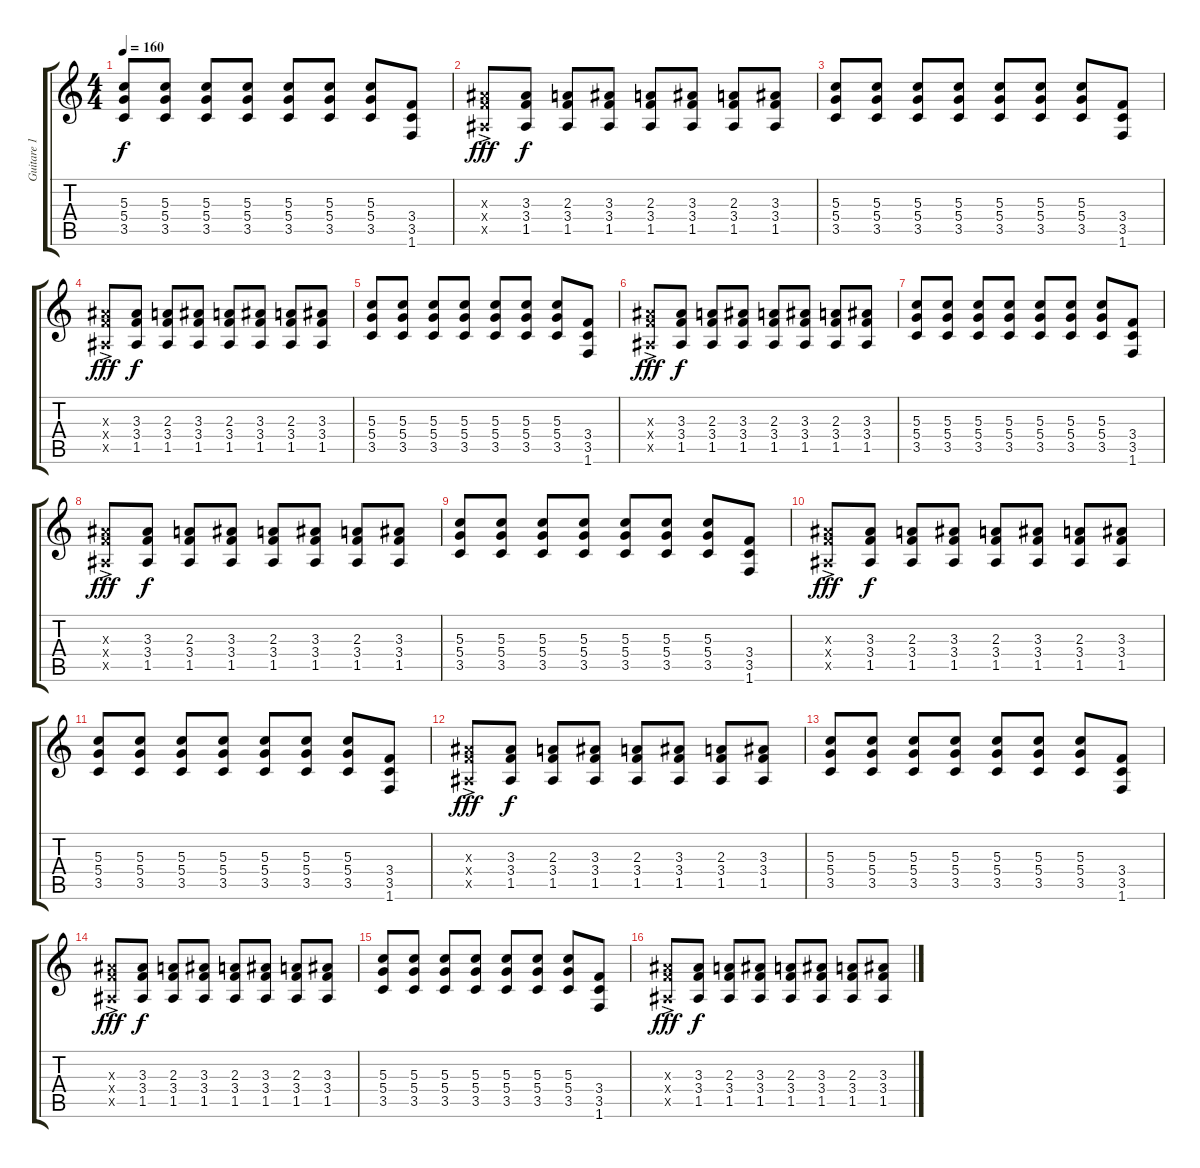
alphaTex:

\track ("Guitare 1" "Guitare 1") {instrument overdrivenguitar}
\staff {score tabs}
\tuning (E4 B3 G3 D3 A2 E2) {hide}
\ts (4 4)
\tempo 160
\clef g2
\ks c
(5.3 5.4 3.5).8{dy f instrument overdrivenguitar} (5.3 5.4 3.5).8 (5.3 5.4 3.5).8{instrument distortionguitar} (5.3 5.4 3.5).8{instrument overdrivenguitar} (5.3 5.4 3.5).8 (5.3 5.4 3.5).8{instrument distortionguitar} (5.3 5.4 3.5).8{instrument overdrivenguitar} (3.4 3.5 1.6).8{instrument distortionguitar} |
(3.3{ac x} 3.4{ac x} 1.5{ac x}).8{dy fff} (3.3 3.4 1.5).8{dy f instrument distortionguitar} (2.3 3.4 1.5).8 (3.3 3.4 1.5).8 (2.3 3.4 1.5).8 (3.3 3.4 1.5).8 (2.3 3.4 1.5).8 (3.3 3.4 1.5).8 |
(5.3 5.4 3.5).8{instrument overdrivenguitar} (5.3 5.4 3.5).8 (5.3 5.4 3.5).8{instrument distortionguitar} (5.3 5.4 3.5).8{instrument overdrivenguitar} (5.3 5.4 3.5).8 (5.3 5.4 3.5).8{instrument distortionguitar} (5.3 5.4 3.5).8{instrument overdrivenguitar} (3.4 3.5 1.6).8{instrument distortionguitar} |
(3.3{ac x} 3.4{ac x} 1.5{ac x}).8{dy fff} (3.3 3.4 1.5).8{dy f instrument distortionguitar} (2.3 3.4 1.5).8 (3.3 3.4 1.5).8 (2.3 3.4 1.5).8 (3.3 3.4 1.5).8 (2.3 3.4 1.5).8 (3.3 3.4 1.5).8 |
(5.3 5.4 3.5).8{instrument overdrivenguitar} (5.3 5.4 3.5).8 (5.3 5.4 3.5).8{instrument distortionguitar} (5.3 5.4 3.5).8{instrument overdrivenguitar} (5.3 5.4 3.5).8 (5.3 5.4 3.5).8{instrument distortionguitar} (5.3 5.4 3.5).8{instrument overdrivenguitar} (3.4 3.5 1.6).8{instrument distortionguitar} |
(3.3{ac x} 3.4{ac x} 1.5{ac x}).8{dy fff} (3.3 3.4 1.5).8{dy f instrument distortionguitar} (2.3 3.4 1.5).8 (3.3 3.4 1.5).8 (2.3 3.4 1.5).8 (3.3 3.4 1.5).8 (2.3 3.4 1.5).8 (3.3 3.4 1.5).8 |
(5.3 5.4 3.5).8{instrument overdrivenguitar} (5.3 5.4 3.5).8 (5.3 5.4 3.5).8{instrument distortionguitar} (5.3 5.4 3.5).8{instrument overdrivenguitar} (5.3 5.4 3.5).8 (5.3 5.4 3.5).8{instrument distortionguitar} (5.3 5.4 3.5).8{instrument overdrivenguitar} (3.4 3.5 1.6).8{instrument distortionguitar} |
(3.3{ac x} 3.4{ac x} 1.5{ac x}).8{dy fff} (3.3 3.4 1.5).8{dy f instrument distortionguitar} (2.3 3.4 1.5).8 (3.3 3.4 1.5).8 (2.3 3.4 1.5).8 (3.3 3.4 1.5).8 (2.3 3.4 1.5).8 (3.3 3.4 1.5).8 |
(5.3 5.4 3.5).8{instrument overdrivenguitar} (5.3 5.4 3.5).8 (5.3 5.4 3.5).8{instrument distortionguitar} (5.3 5.4 3.5).8{instrument overdrivenguitar} (5.3 5.4 3.5).8 (5.3 5.4 3.5).8{instrument distortionguitar} (5.3 5.4 3.5).8{instrument overdrivenguitar} (3.4 3.5 1.6).8{instrument distortionguitar} |
(3.3{ac x} 3.4{ac x} 1.5{ac x}).8{dy fff} (3.3 3.4 1.5).8{dy f instrument distortionguitar} (2.3 3.4 1.5).8 (3.3 3.4 1.5).8 (2.3 3.4 1.5).8 (3.3 3.4 1.5).8 (2.3 3.4 1.5).8 (3.3 3.4 1.5).8 |
(5.3 5.4 3.5).8{instrument overdrivenguitar} (5.3 5.4 3.5).8 (5.3 5.4 3.5).8{instrument distortionguitar} (5.3 5.4 3.5).8{instrument overdrivenguitar} (5.3 5.4 3.5).8 (5.3 5.4 3.5).8{instrument distortionguitar} (5.3 5.4 3.5).8{instrument overdrivenguitar} (3.4 3.5 1.6).8{instrument distortionguitar} |
(3.3{ac x} 3.4{ac x} 1.5{ac x}).8{dy fff} (3.3 3.4 1.5).8{dy f instrument distortionguitar} (2.3 3.4 1.5).8 (3.3 3.4 1.5).8 (2.3 3.4 1.5).8 (3.3 3.4 1.5).8 (2.3 3.4 1.5).8 (3.3 3.4 1.5).8 |
(5.3 5.4 3.5).8{volume 10 instrument overdrivenguitar} (5.3 5.4 3.5).8 (5.3 5.4 3.5).8{instrument distortionguitar} (5.3 5.4 3.5).8{instrument overdrivenguitar} (5.3 5.4 3.5).8 (5.3 5.4 3.5).8{instrument distortionguitar} (5.3 5.4 3.5).8{instrument overdrivenguitar} (3.4 3.5 1.6).8{instrument distortionguitar} |
(3.3{ac x} 3.4{ac x} 1.5{ac x}).8{dy fff} (3.3 3.4 1.5).8{dy f instrument distortionguitar} (2.3 3.4 1.5).8 (3.3 3.4 1.5).8 (2.3 3.4 1.5).8 (3.3 3.4 1.5).8 (2.3 3.4 1.5).8 (3.3 3.4 1.5).8 |
(5.3 5.4 3.5).8{instrument overdrivenguitar} (5.3 5.4 3.5).8 (5.3 5.4 3.5).8{instrument distortionguitar} (5.3 5.4 3.5).8{instrument overdrivenguitar} (5.3 5.4 3.5).8 (5.3 5.4 3.5).8{instrument distortionguitar} (5.3 5.4 3.5).8{instrument overdrivenguitar} (3.4 3.5 1.6).8{instrument distortionguitar} |
(3.3{ac x} 3.4{ac x} 1.5{ac x}).8{dy fff} (3.3 3.4 1.5).8{dy f instrument distortionguitar} (2.3 3.4 1.5).8 (3.3 3.4 1.5).8 (2.3 3.4 1.5).8 (3.3 3.4 1.5).8 (2.3 3.4 1.5).8 (3.3 3.4 1.5).8
